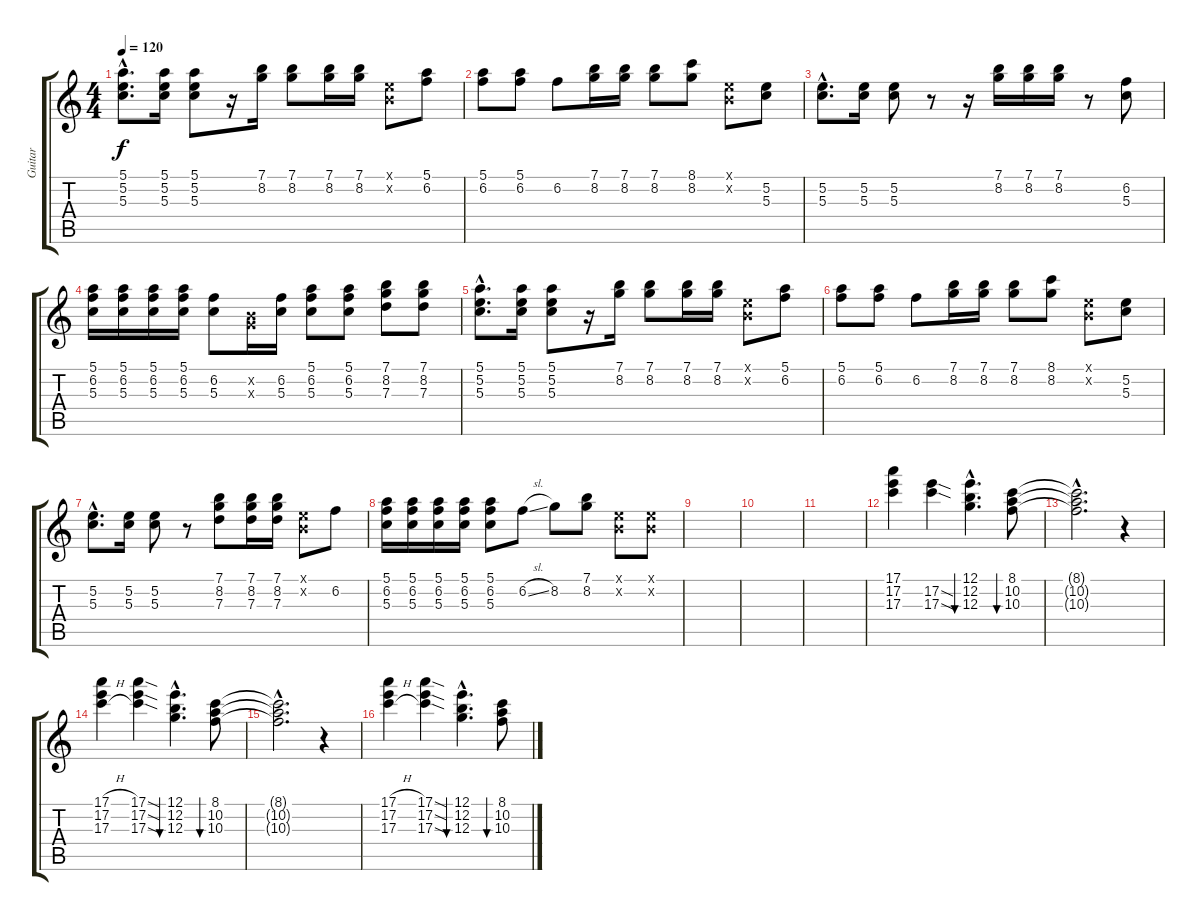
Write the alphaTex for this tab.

\track ("Guitar" "Guitar") {instrument electricguitarclean}
\staff {score tabs}
\tuning (E4 B3 G3 D3 A2 E2) {hide}
\ts (4 4)
\tempo 120
\clef g2
\ks c
(5.1{hac} 5.2{hac} 5.3{hac}).8{d dy f} (5.1 5.2 5.3).16 (5.1 5.2 5.3).8 r.16 (7.1 8.2).16 (7.1 8.2).8 (7.1 8.2).16 (7.1 8.2).16 (0.1{x} 0.2{x}).8 (5.1 6.2).8 |
(5.1 6.2).8 (5.1 6.2).8 6.2.8 (7.1 8.2).16 (7.1 8.2).16 (7.1 8.2).8 (8.1 8.2).8 (0.1{x} 0.2{x}).8 (5.2 5.3).8 |
(5.2{hac} 5.3{hac}).8{d} (5.2 5.3).16 (5.2 5.3).8 r.8 r.16 (7.1 8.2).16 (7.1 8.2).16 (7.1 8.2).16 r.8 (6.2 5.3).8 |
(5.1 6.2 5.3).16 (5.1 6.2 5.3).16 (5.1 6.2 5.3).16 (5.1 6.2 5.3).16 (6.2 5.3).8 (0.2{x} 0.3{x}).16 (6.2 5.3).16 (5.1 6.2 5.3).8 (5.1 6.2 5.3).8 (7.1 8.2 7.3).8 (7.1 8.2 7.3).8 |
(5.1{hac} 5.2{hac} 5.3{hac}).8{d} (5.1 5.2 5.3).16 (5.1 5.2 5.3).8 r.16 (7.1 8.2).16 (7.1 8.2).8 (7.1 8.2).16 (7.1 8.2).16 (0.1{x} 0.2{x}).8 (5.1 6.2).8 |
(5.1 6.2).8 (5.1 6.2).8 6.2.8 (7.1 8.2).16 (7.1 8.2).16 (7.1 8.2).8 (8.1 8.2).8 (0.1{x} 0.2{x}).8 (5.2 5.3).8 |
(5.2{hac} 5.3{hac}).8{d} (5.2 5.3).16 (5.2 5.3).8 r.8 (7.1 8.2 7.3).8 (7.1 8.2 7.3).16 (7.1 8.2 7.3).16 (0.1{x} 0.2{x}).8 6.2.8 |
(5.1 6.2 5.3).16 (5.1 6.2 5.3).16 (5.1 6.2 5.3).16 (5.1 6.2 5.3).16 (5.1 6.2 5.3).8 6.2{sl}.8 8.2.8 (7.1 8.2).8 (0.1{x} 0.2{x}).8 (0.1{x} 0.2{x}).8 |
|
|
|
(17.1 17.2 17.3).4 (17.2{sod} 17.3{sod}).4 (12.1{hac} 12.2{hac} 12.3{hac}).4{d bu 480} (8.1 10.2 10.3).8{bu 480} |
(8.1{hac t} 10.2{hac t} 10.3{hac t}).2{d} r.4 |
(17.1{h} 17.2{h} 17.3{h}).4 (17.1{sod} 17.2{sod} 17.3{sod}).4 (12.1{hac} 12.2{hac} 12.3{hac}).4{d bu 480} (8.1 10.2 10.3).8{bu 480} |
(8.1{hac t} 10.2{hac t} 10.3{hac t}).2{d} r.4 |
(17.1{h} 17.2{h} 17.3{h}).4 (17.1{sod} 17.2{sod} 17.3{sod}).4 (12.1{hac} 12.2{hac} 12.3{hac}).4{d bu 480} (8.1 10.2 10.3).8{bu 480}
